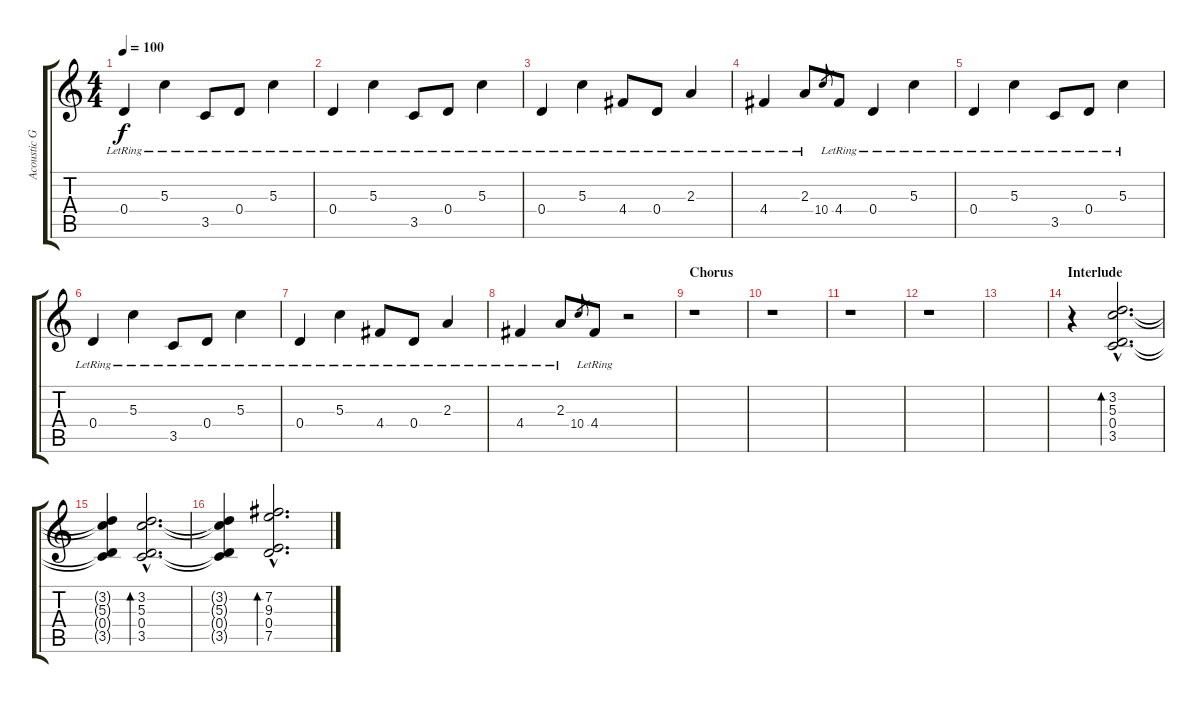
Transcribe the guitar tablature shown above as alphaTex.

\track ("Acoustic Guitar" "Acoustic G") {instrument acousticguitarnylon}
\staff {score tabs}
\tuning (E4 B3 G3 D3 A2 D2) {hide}
\ts (4 4)
\tempo 100
\clef g2
\ks c
0.4{lr}.4{dy f} 5.3{lr}.4 3.5{lr}.8 0.4{lr}.8 5.3{lr}.4 |
0.4{lr}.4 5.3{lr}.4 3.5{lr}.8 0.4{lr}.8 5.3{lr}.4 |
0.4{lr}.4 5.3{lr}.4 4.4{lr}.8 0.4{lr}.8 2.3{lr}.4 |
4.4{lr}.4 2.3{lr}.8 10.4.8{gr} 4.4{lr}.8 0.4{lr}.4 5.3{lr}.4 |
0.4{lr}.4 5.3{lr}.4 3.5{lr}.8 0.4{lr}.8 5.3{lr}.4 |
0.4{lr}.4 5.3{lr}.4 3.5{lr}.8 0.4{lr}.8 5.3{lr}.4 |
0.4{lr}.4 5.3{lr}.4 4.4{lr}.8 0.4{lr}.8 2.3{lr}.4 |
4.4{lr}.4 2.3{lr}.8 10.4.8{gr} 4.4{lr}.8 r.2 |
\section ("" "Chorus")
r.1 |
r.1 |
r.1 |
r.1 |
|
\section ("" "Interlude")
r.4 (3.2{hac} 5.3{hac} 0.4{hac} 3.5{hac}).2{d bd 120} |
(3.2{t} 5.3{t} 0.4{t} 3.5{t}).4 (3.2{hac} 5.3{hac} 0.4{hac} 3.5{hac}).2{d bd 120} |
(3.2{t} 5.3{t} 0.4{t} 3.5{t}).4 (7.2{hac} 9.3{hac} 0.4{hac} 7.5{hac}).2{d bd 120}
